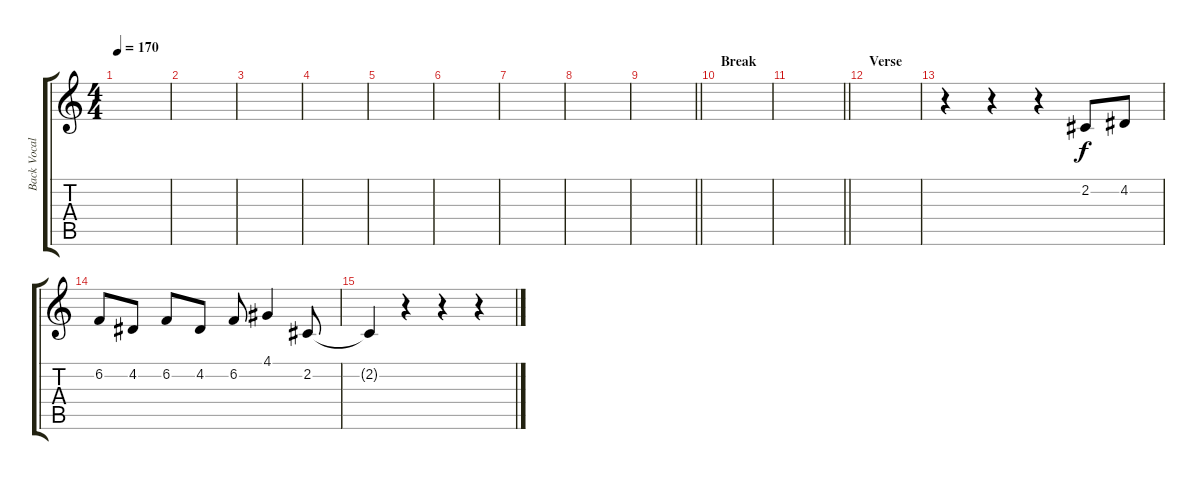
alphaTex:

\track ("Back Vocals" "Back Vocal") {instrument flute}
\staff {score tabs}
\tuning (E4 B3 G3 D3 A2 E2) {hide}
\ts (4 4)
\tempo 170
\clef g2
\ks c
|
|
|
|
|
|
|
|
\barLineRight lightlight
|
\section ("" "Break")
|
\barLineRight lightlight
|
\section ("" "Verse")
|
r.4 r.4 r.4 2.2.8 4.2.8 |
6.2.8 4.2.8 6.2.8 4.2.8 6.2.8 4.1.4 2.2.8 |
2.2{t}.4 r.4 r.4 r.4
